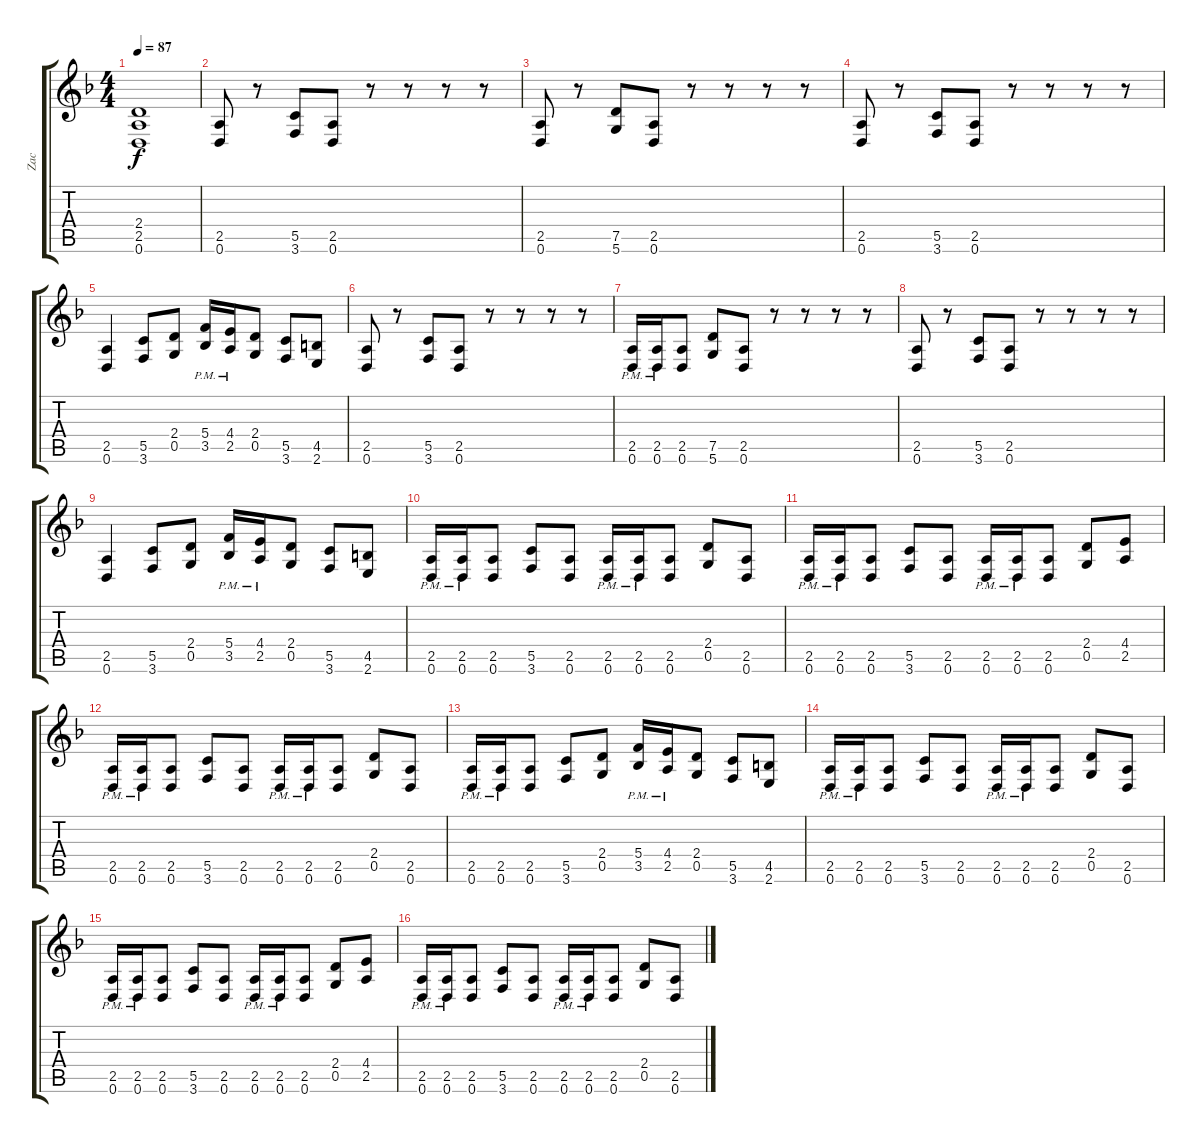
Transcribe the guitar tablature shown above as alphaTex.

\track ("Zac" "Zac") {instrument acousticguitarsteel}
\staff {score tabs}
\tuning (D4 A3 F3 C3 G2 D2) {hide}
\ts (4 4)
\tempo 87
\clef g2
\ks dminor
(2.4 2.5 0.6).1{dy f} |
(2.5 0.6).8 r.8 (5.5 3.6).8 (2.5 0.6).8 r.8 r.8 r.8 r.8 |
(2.5 0.6).8 r.8 (7.5 5.6).8 (2.5 0.6).8 r.8 r.8 r.8 r.8 |
(2.5 0.6).8 r.8 (5.5 3.6).8 (2.5 0.6).8 r.8 r.8 r.8 r.8 |
(2.5 0.6).4 (5.5 3.6).8 (2.4 0.5).8 (5.4 3.5{pm}).16 (4.4 2.5{pm}).16 (2.4 0.5).8 (5.5 3.6).8 (4.5 2.6).8 |
(2.5 0.6).8 r.8 (5.5 3.6).8 (2.5 0.6).8 r.8 r.8 r.8 r.8 |
(2.5{pm} 0.6{pm}).16 (2.5{pm} 0.6{pm}).16 (2.5 0.6).8 (7.5 5.6).8 (2.5 0.6).8 r.8 r.8 r.8 r.8 |
(2.5 0.6).8 r.8 (5.5 3.6).8 (2.5 0.6).8 r.8 r.8 r.8 r.8 |
(2.5 0.6).4 (5.5 3.6).8 (2.4 0.5).8 (5.4 3.5{pm}).16 (4.4 2.5{pm}).16 (2.4 0.5).8 (5.5 3.6).8 (4.5 2.6).8 |
(2.5{pm} 0.6{pm}).16 (2.5{pm} 0.6{pm}).16 (2.5 0.6).8 (5.5 3.6).8 (2.5 0.6).8 (2.5{pm} 0.6{pm}).16 (2.5{pm} 0.6{pm}).16 (2.5 0.6).8 (2.4 0.5).8 (2.5 0.6).8 |
(2.5{pm} 0.6{pm}).16 (2.5{pm} 0.6{pm}).16 (2.5 0.6).8 (5.5 3.6).8 (2.5 0.6).8 (2.5{pm} 0.6{pm}).16 (2.5{pm} 0.6{pm}).16 (2.5 0.6).8 (2.4 0.5).8 (4.4 2.5).8 |
(2.5{pm} 0.6{pm}).16 (2.5{pm} 0.6{pm}).16 (2.5 0.6).8 (5.5 3.6).8 (2.5 0.6).8 (2.5{pm} 0.6{pm}).16 (2.5{pm} 0.6{pm}).16 (2.5 0.6).8 (2.4 0.5).8 (2.5 0.6).8 |
(2.5{pm} 0.6{pm}).16 (2.5{pm} 0.6{pm}).16 (2.5 0.6).8 (5.5 3.6).8 (2.4 0.5).8 (5.4 3.5{pm}).16 (4.4 2.5{pm}).16 (2.4 0.5).8 (5.5 3.6).8 (4.5 2.6).8 |
(2.5{pm} 0.6{pm}).16 (2.5{pm} 0.6{pm}).16 (2.5 0.6).8 (5.5 3.6).8 (2.5 0.6).8 (2.5{pm} 0.6{pm}).16 (2.5{pm} 0.6{pm}).16 (2.5 0.6).8 (2.4 0.5).8 (2.5 0.6).8 |
(2.5{pm} 0.6{pm}).16 (2.5{pm} 0.6{pm}).16 (2.5 0.6).8 (5.5 3.6).8 (2.5 0.6).8 (2.5{pm} 0.6{pm}).16 (2.5{pm} 0.6{pm}).16 (2.5 0.6).8 (2.4 0.5).8 (4.4 2.5).8 |
(2.5{pm} 0.6{pm}).16 (2.5{pm} 0.6{pm}).16 (2.5 0.6).8 (5.5 3.6).8 (2.5 0.6).8 (2.5{pm} 0.6{pm}).16 (2.5{pm} 0.6{pm}).16 (2.5 0.6).8 (2.4 0.5).8 (2.5 0.6).8
